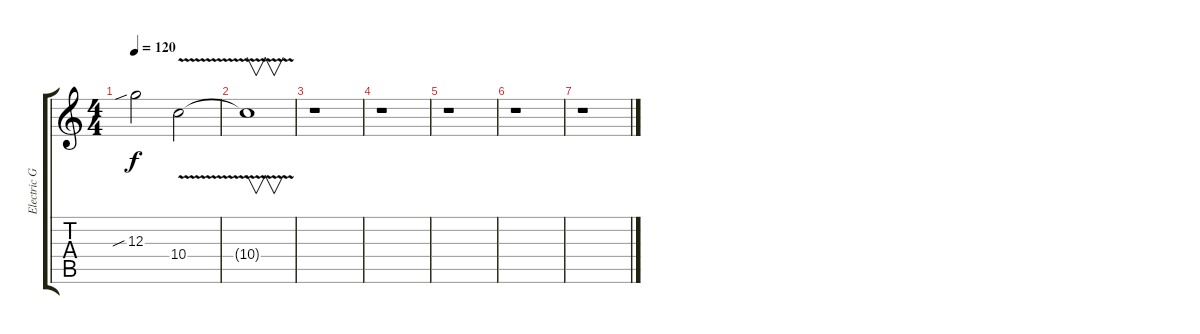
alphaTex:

\track ("Electric Guitar" "Electric G") {instrument overdrivenguitar}
\staff {score tabs}
\tuning (E4 B3 G3 D3 A2 E2) {hide}
\ts (4 4)
\tempo 120
\clef g2
\ks c
12.3{sib}.2{dy f} 10.4{v}.2 |
10.4{t}.1{v} |
r.1 |
r.1 |
r.1 |
r.1 |
r.1
